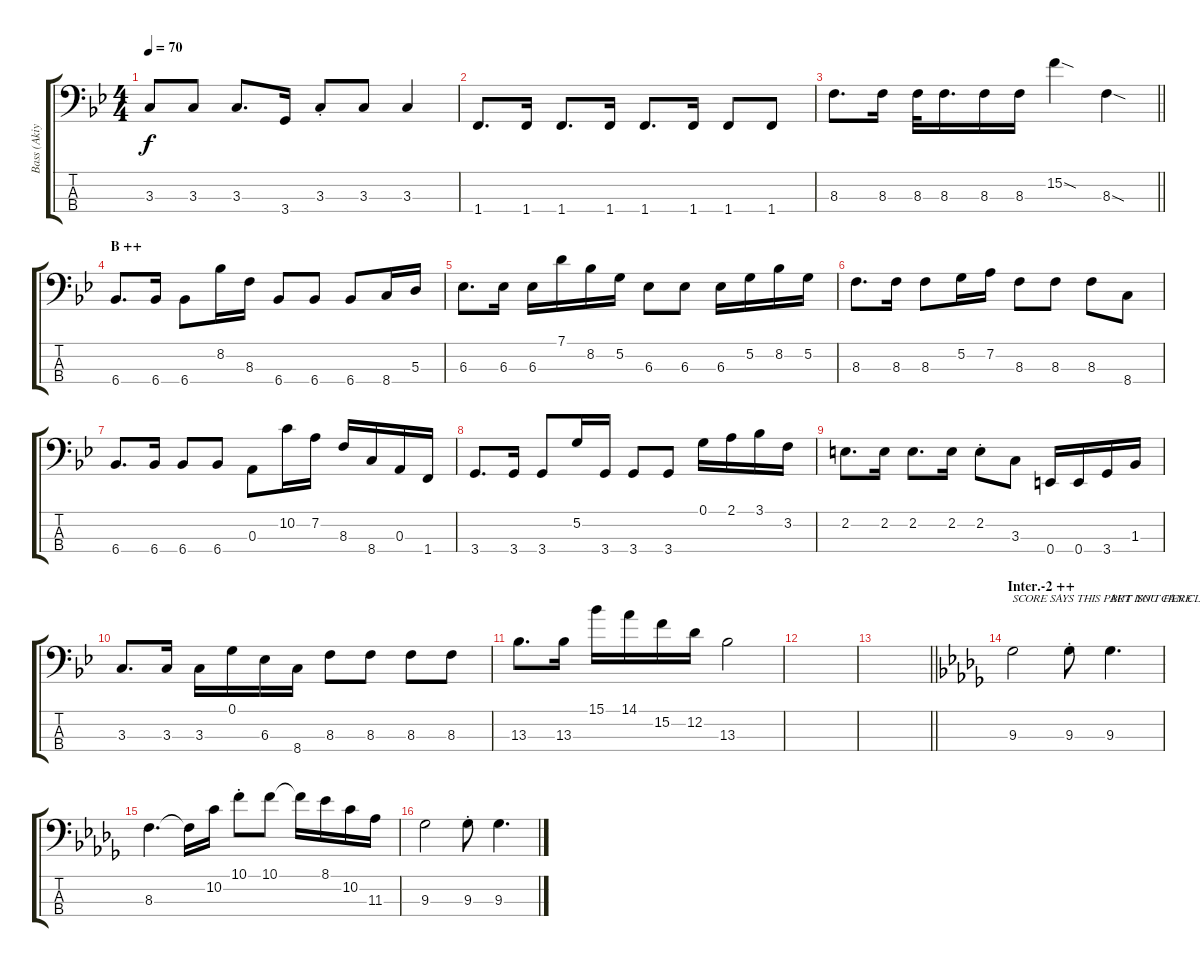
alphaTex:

\track ("Bass (Akiyama Mio)" "Bass (Akiy") {instrument electricbassfinger}
\staff {score tabs}
\tuning (G2 D2 A1 E1) {hide}
\ts (4 4)
\tempo 70
\clef f4
\ks bb
3.3.8{dy f} 3.3.8 3.3.8{d} 3.4.16 3.3{st}.8 3.3.8 3.3.4 |
1.4.8{d} 1.4.16 1.4.8{d} 1.4.16 1.4.8{d} 1.4.16 1.4.8 1.4.8 |
\barLineRight lightlight
8.3.8{d} 8.3.16 8.3.32 8.3.16{d} 8.3.16 8.3.16 15.2{sod}.4 8.3{sod}.4 |
\section ("" "B ++")
6.4.8{d} 6.4.16 6.4.8 8.2.16 8.3.16 6.4.8 6.4.8 6.4.8 8.4.16 5.3.16 |
6.3.8{d} 6.3.16 6.3.16 7.1.16 8.2.16 5.2.16 6.3.8 6.3.8 6.3.16 5.2.16 8.2.16 5.2.16 |
8.3.8{d} 8.3.16 8.3.8 5.2.16 7.2.16 8.3.8 8.3.8 8.3.8 8.4.8 |
6.4.8{d} 6.4.16 6.4.8 6.4.8 0.3.8 10.2.16 7.2.16 8.3.16 8.4.16 0.3.16 1.4.16 |
3.4.8{d} 3.4.16 3.4.8 5.2.16 3.4.16 3.4.8 3.4.8 0.1.16 2.1.16 3.1.16 3.2.16 |
2.2.8{d} 2.2.16 2.2.8{d} 2.2.16 2.2{st}.8 3.3.8 0.4.16 0.4.16 3.4.16 1.3.16 |
3.3.8{d} 3.3.16 3.3.16 0.1.16 6.3.16 8.4.16 8.3.8 8.3.8 8.3.8 8.3.8 |
13.3.8{d} 13.3.16 15.1.16 14.1.16 15.2.16 12.2.16 13.3.2 |
|
\barLineRight lightlight
|
\section ("" "Inter.-2 ++")
\ks db
9.3.2{txt "SCORE SAYS THIS PART ISN'T HERE"} 9.3{st}.8 9.3.4{d txt "BUT YOU CAN CLEARLY HEAR IT"} |
8.3.4{d} 8.3{t}.16 10.2.16 10.1{st}.8 10.1.8 10.1{t}.16 8.1.16 10.2.16 11.3.16 |
9.3.2 9.3{st}.8 9.3.4{d}
